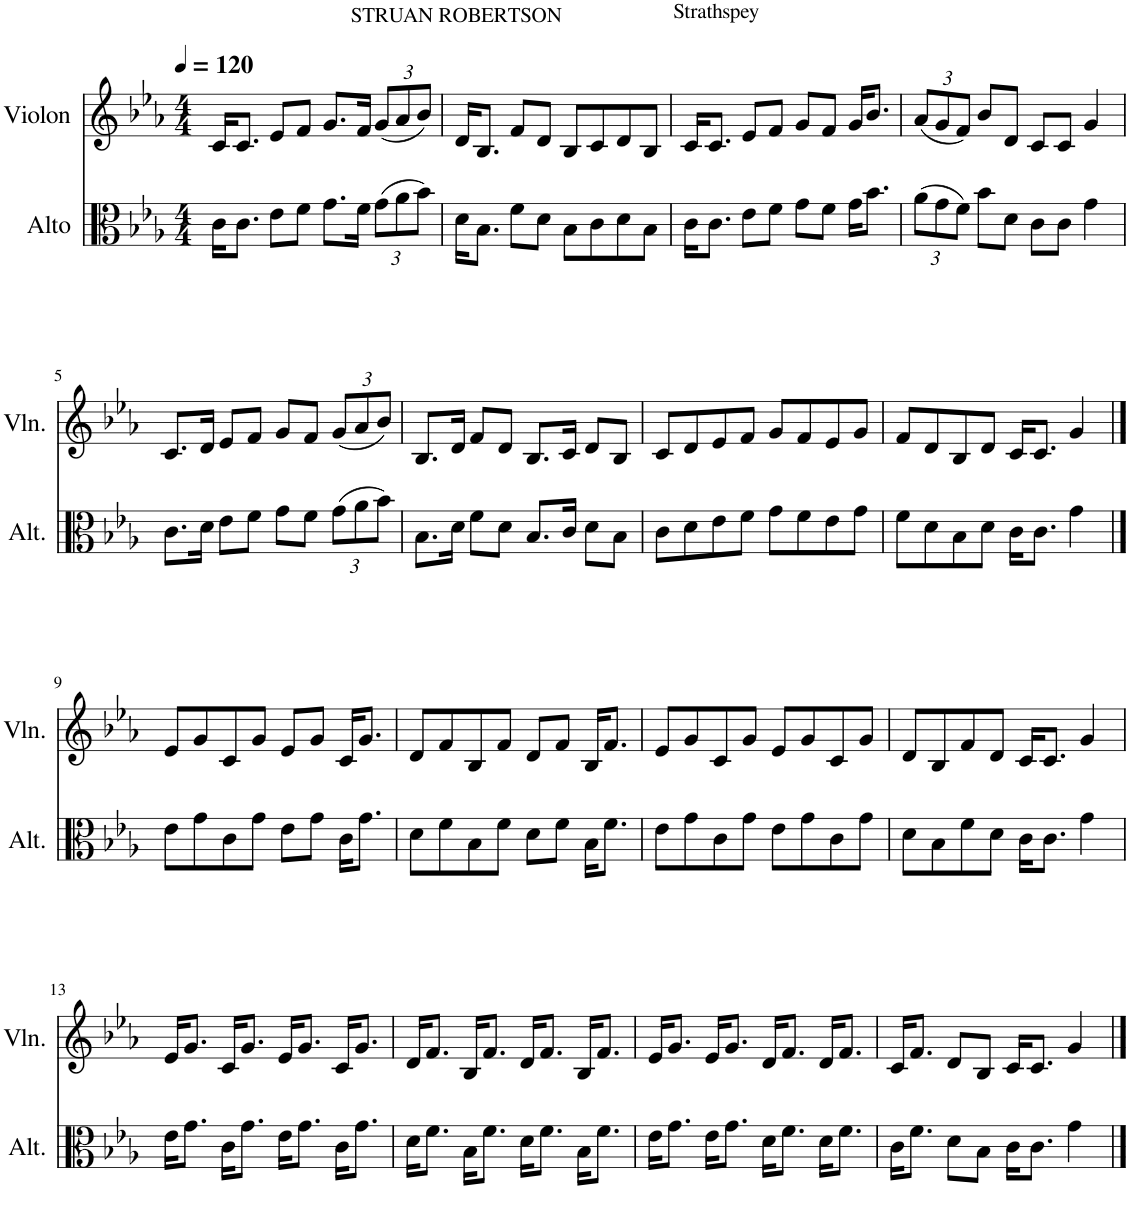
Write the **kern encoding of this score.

**kern	**kern
*part2	*part1
*staff2	*staff1
*I"Alto	*I"Violon
*I'Alt.	*I'Vln.
*clefC3	*clefG2
*k[b-e-a-]	*k[b-e-a-]
*M4/4	*M4/4
*MM120	*MM120
=1	=1
16c\KL	16c/KL
8.c\J	8.c/J
8e-\L	8e-/L
8f\J	8f/J
!	!LO:TX:a:t=STRUAN ROBERTSON
8.g\L	8.g/L
16f\Jk	16f/Jk
*Xbrackettup	*Xbrackettup
(12g\L	(12g/L
12a-\	12a-/
12b-\J)	12b-/J)
=2	=2
16d\KL	16d/KL
8.B-\J	8.B-/J
8f\L	8f/L
8d\J	8d/J
8B-\L	8B-/L
8c\	8c/
8d\	8d/
8B-\J	8B-/J
=3	=3
!	!LO:TX:a:t=Strathspey
16c\KL	16c/KL
8.c\J	8.c/J
8e-\L	8e-/L
8f\J	8f/J
8g\L	8g/L
8f\J	8f/J
16g\KL	16g/KL
8.b-\J	8.b-/J
=4	=4
(12a-\L	(12a-/L
12g\	12g/
12f\J)	12f/J)
8b-\L	8b-/L
8d\J	8d/J
8c\L	8c/L
8c\J	8c/J
4g\	4g/
!!LO:LB:g=z
=5	=5
8.c\L	8.c/L
16d\Jk	16d/Jk
8e-\L	8e-/L
8f\J	8f/J
8g\L	8g/L
8f\J	8f/J
(12g\L	(12g/L
12a-\	12a-/
12b-\J)	12b-/J)
=6	=6
8.B-\L	8.B-/L
16d\Jk	16d/Jk
8f\L	8f/L
8d\J	8d/J
8.B-/L	8.B-/L
16c/Jk	16c/Jk
8d\L	8d/L
8B-\J	8B-/J
=7	=7
8c\L	8c/L
8d\	8d/
8e-\	8e-/
8f\J	8f/J
8g\L	8g/L
8f\	8f/
8e-\	8e-/
8g\J	8g/J
=8	=8
8f\L	8f/L
8d\	8d/
8B-\	8B-/
8d\J	8d/J
16c\KL	16c/KL
8.c\J	8.c/J
4g\	4g/
!!LO:LB:g=z
==9	==9
8e-\L	8e-/L
8g\	8g/
8c\	8c/
8g\J	8g/J
8e-\L	8e-/L
8g\J	8g/J
16c\KL	16c/KL
8.g\J	8.g/J
=10	=10
8d\L	8d/L
8f\	8f/
8B-\	8B-/
8f\J	8f/J
8d\L	8d/L
8f\J	8f/J
16B-\KL	16B-/KL
8.f\J	8.f/J
=11	=11
8e-\L	8e-/L
8g\	8g/
8c\	8c/
8g\J	8g/J
8e-\L	8e-/L
8g\	8g/
8c\	8c/
8g\J	8g/J
=12	=12
8d\L	8d/L
8B-\	8B-/
8f\	8f/
8d\J	8d/J
16c\KL	16c/KL
8.c\J	8.c/J
4g\	4g/
!!LO:LB:g=z
=13	=13
16e-\KL	16e-/KL
8.g\J	8.g/J
16c\KL	16c/KL
8.g\J	8.g/J
16e-\KL	16e-/KL
8.g\J	8.g/J
16c\KL	16c/KL
8.g\J	8.g/J
=14	=14
16d\KL	16d/KL
8.f\J	8.f/J
16B-\KL	16B-/KL
8.f\J	8.f/J
16d\KL	16d/KL
8.f\J	8.f/J
16B-\KL	16B-/KL
8.f\J	8.f/J
=15	=15
16e-\KL	16e-/KL
8.g\J	8.g/J
16e-\KL	16e-/KL
8.g\J	8.g/J
16d\KL	16d/KL
8.f\J	8.f/J
16d\KL	16d/KL
8.f\J	8.f/J
=16	=16
16c\KL	16c/KL
8.f\J	8.f/J
8d\L	8d/L
8B-\J	8B-/J
16c\KL	16c/KL
8.c\J	8.c/J
4g\	4g/
==	==
*-	*-
